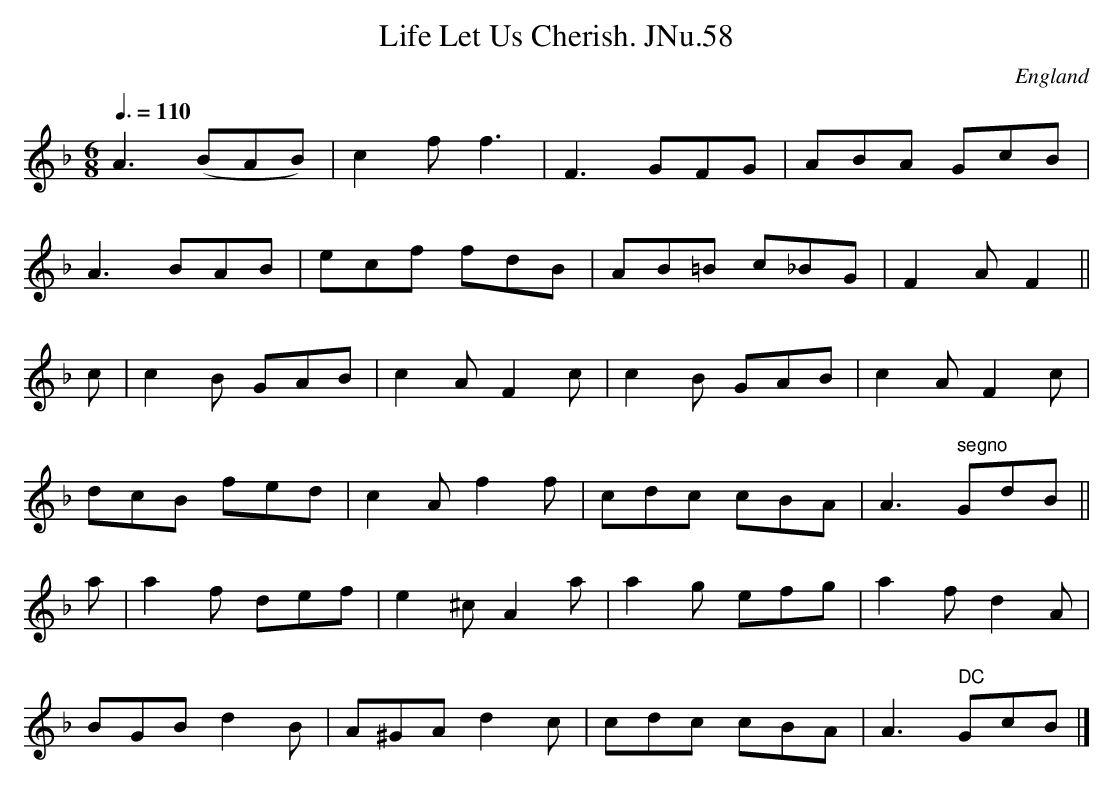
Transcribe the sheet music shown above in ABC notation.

X:1
T:Life Let Us Cherish. JNu.58
M:6/8
L:1/8
Q:3/8=110
O:England
notC:"Hart's 8th Set"
K:F major
A3(BAB)|c2ff3|F3GFG|ABA GcB|!
A3BAB|ecf fdB|AB=B c_BG|F2AF2||!
c|c2B GAB|c2AF2c|c2B GAB|c2AF2c|!
dcB fed|c2Af2f|cdc cBA|A3" segno"GdB||!
a|a2f def|e2^c A2a|a2g efg|a2fd2A|!
BGBd2B|A^GAd2c|cdc cBA|A3" DC"GcB|]
